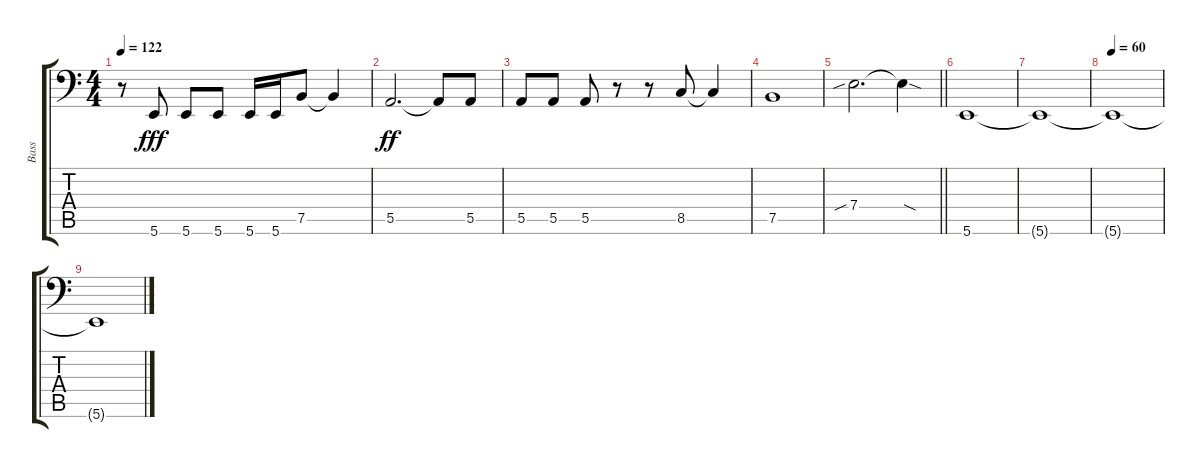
\track ("Bass" "Bass") {instrument fretlessbass}
\staff {score tabs}
\tuning (C3 G2 D2 A1 E1 B0) {hide}
\ts (4 4)
\tempo 122
\clef f4
\ks c
r.8{dy fff} 5.6.8 5.6.8 5.6.8 5.6.16 5.6.16 7.5.8 7.5{t}.4 |
5.5.2{d dy ff} 5.5{t}.8 5.5.8 |
5.5.8 5.5.8 5.5.8 r.8 r.8 8.5.8 8.5{t}.4 |
7.5.1 |
\barLineRight lightlight
7.4{sib}.2{d} 7.4{sod t}.4 |
5.6.1 |
5.6{t}.1 |
\tempo 60
5.6{t}.1 |
5.6{t}.1
